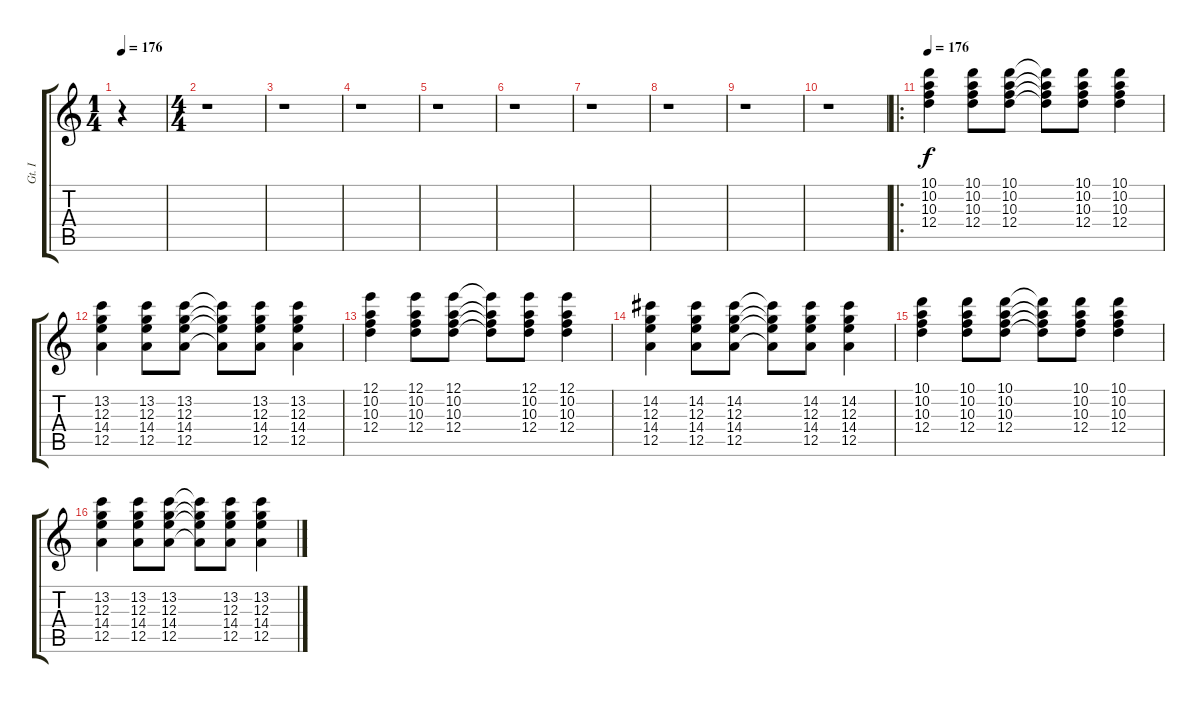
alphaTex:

\track ("Gt. I" "Gt. I") {instrument distortionguitar}
\staff {score tabs}
\tuning (E4 B3 G3 D3 A2 E2) {hide}
\ts (1 4)
\tempo 176
\tempo 83
\tempo 176
\clef g2
\ks c
r.4{dy f instrument distortionguitar} |
\ts (4 4)
r.1 |
r.1 |
r.1 |
r.1 |
r.1 |
r.1 |
r.1 |
r.1 |
r.1 |
\ro
\tempo 176
(10.1 10.2 10.3 12.4).4 (10.1 10.2 10.3 12.4).8 (10.1 10.2 10.3 12.4).8 (10.1{t} 10.2{t} 10.3{t} 12.4{t}).8 (10.1 10.2 10.3 12.4).8 (10.1 10.2 10.3 12.4).4 |
(13.2 12.3 14.4 12.5).4 (13.2 12.3 14.4 12.5).8 (13.2 12.3 14.4 12.5).8 (13.2{t} 12.3{t} 14.4{t} 12.5{t}).8 (13.2 12.3 14.4 12.5).8 (13.2 12.3 14.4 12.5).4 |
(12.1 10.2 10.3 12.4).4 (12.1 10.2 10.3 12.4).8 (12.1 10.2 10.3 12.4).8 (12.1{t} 10.2{t} 10.3{t} 12.4{t}).8 (12.1 10.2 10.3 12.4).8 (12.1 10.2 10.3 12.4).4 |
(14.2 12.3 14.4 12.5).4 (14.2 12.3 14.4 12.5).8 (14.2 12.3 14.4 12.5).8 (14.2{t} 12.3{t} 14.4{t} 12.5{t}).8 (14.2 12.3 14.4 12.5).8 (14.2 12.3 14.4 12.5).4 |
(10.1 10.2 10.3 12.4).4 (10.1 10.2 10.3 12.4).8 (10.1 10.2 10.3 12.4).8 (10.1{t} 10.2{t} 10.3{t} 12.4{t}).8 (10.1 10.2 10.3 12.4).8 (10.1 10.2 10.3 12.4).4 |
(13.2 12.3 14.4 12.5).4 (13.2 12.3 14.4 12.5).8 (13.2 12.3 14.4 12.5).8 (13.2{t} 12.3{t} 14.4{t} 12.5{t}).8 (13.2 12.3 14.4 12.5).8 (13.2 12.3 14.4 12.5).4
